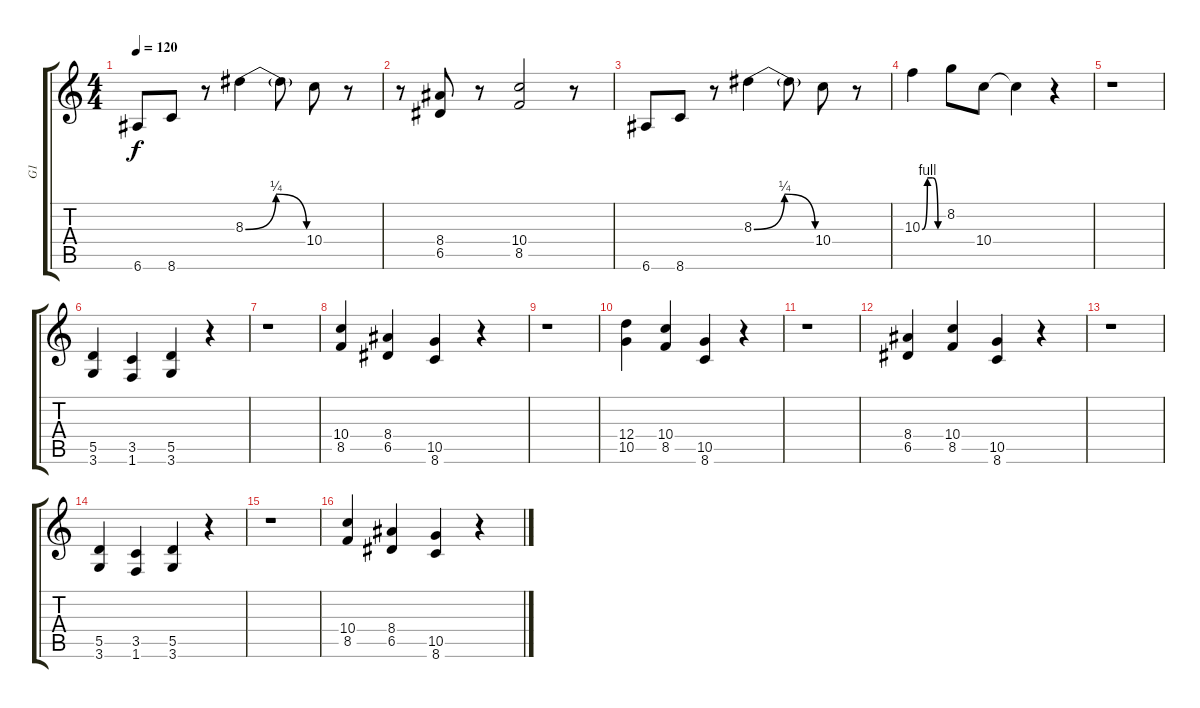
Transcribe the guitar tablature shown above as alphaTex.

\track ("G1" "G1") {instrument overdrivenguitar}
\staff {score tabs}
\tuning (E4 B3 G3 D3 A2 E2) {hide}
\ts (4 4)
\tempo 120
\clef g2
\ks c
6.6.8{dy f} 8.6.8 r.8 8.3{be (bendrelease 0 0 45 1 45 1 60 0)}.4 8.3{t}.8 10.4.8 r.8 |
r.8 (8.4 6.5).8 r.8 (10.4 8.5).2 r.8 |
6.6.8 8.6.8 r.8 8.3{be (bendrelease 0 0 45 1 45 1 60 0)}.4 8.3{t}.8 10.4.8 r.8 |
10.3{be (custom 0 0 15 4 30 4 45 0 60 0)}.4 8.2.8 10.4.8 10.4{t}.4 r.4 |
r.1 |
(5.5 3.6).4{volume 12} (3.5 1.6).4 (5.5 3.6).4 r.4 |
r.1 |
(10.4 8.5).4 (8.4 6.5).4 (10.5 8.6).4 r.4 |
r.1 |
(12.4 10.5).4 (10.4 8.5).4 (10.5 8.6).4 r.4 |
r.1 |
(8.4 6.5).4 (10.4 8.5).4 (10.5 8.6).4 r.4 |
r.1 |
(5.5 3.6).4 (3.5 1.6).4 (5.5 3.6).4 r.4 |
r.1 |
(10.4 8.5).4 (8.4 6.5).4 (10.5 8.6).4 r.4
